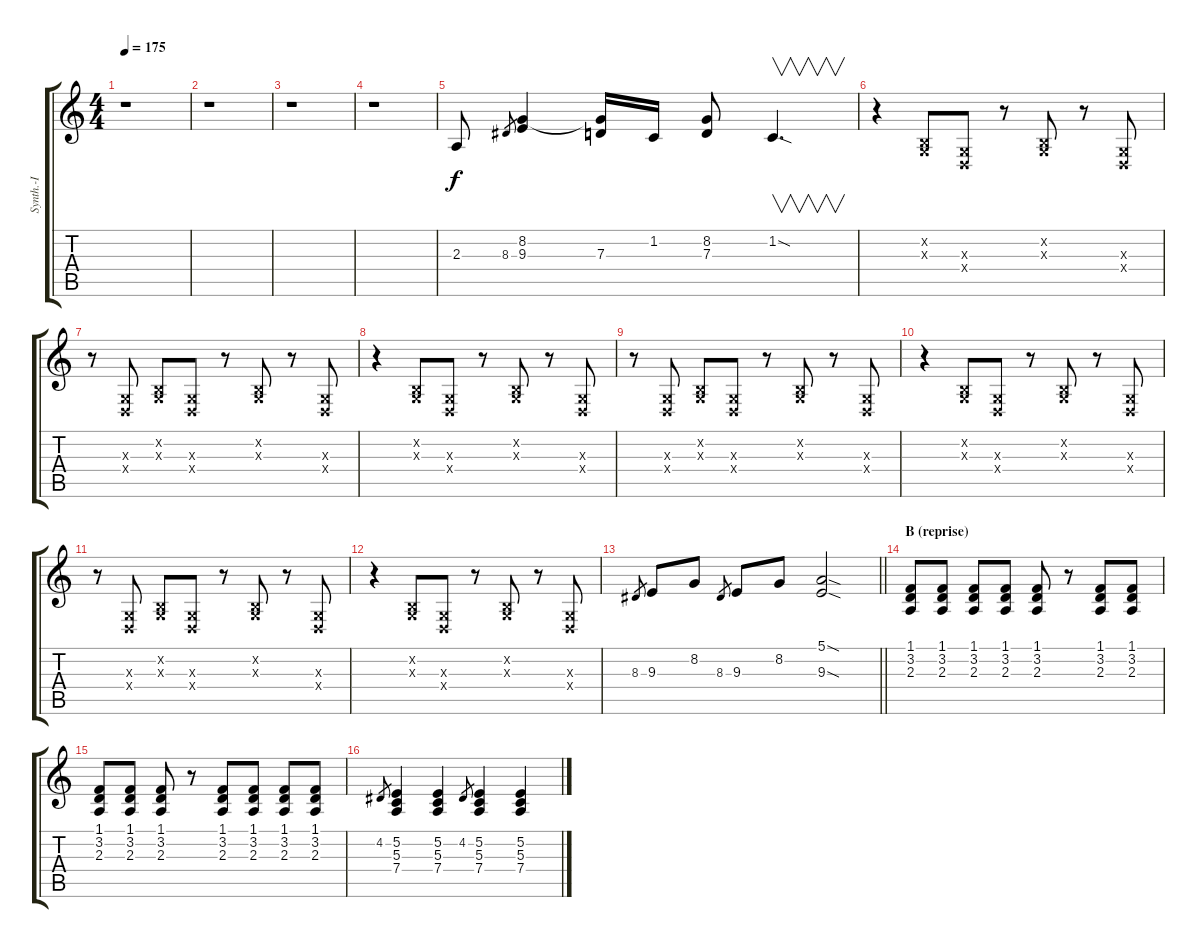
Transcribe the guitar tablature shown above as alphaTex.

\track ("Synth.-I" "Synth.-I") {instrument pad1newage}
\staff {score tabs}
\tuning (E4 B3 G3 D3 A2 E2) {hide}
\ts (4 4)
\tempo 175
\clef g2
\ks c
r.1{dy f} |
r.1 |
r.1 |
r.1 |
2.3.8 8.3.8{gr} (8.2 9.3).4 (8.2{t} 7.3).16 1.2.16 (8.2 7.3).8 1.2{sod}.4{v d} |
r.4 (0.2{x} 0.3{x}).8 (0.3{x} 0.4{x}).8 r.8 (0.2{x} 0.3{x}).8 r.8 (0.3{x} 0.4{x}).8 |
r.8 (0.3{x} 0.4{x}).8 (0.2{x} 0.3{x}).8 (0.3{x} 0.4{x}).8 r.8 (0.2{x} 0.3{x}).8 r.8 (0.3{x} 0.4{x}).8 |
r.4 (0.2{x} 0.3{x}).8 (0.3{x} 0.4{x}).8 r.8 (0.2{x} 0.3{x}).8 r.8 (0.3{x} 0.4{x}).8 |
r.8 (0.3{x} 0.4{x}).8 (0.2{x} 0.3{x}).8 (0.3{x} 0.4{x}).8 r.8 (0.2{x} 0.3{x}).8 r.8 (0.3{x} 0.4{x}).8 |
r.4 (0.2{x} 0.3{x}).8 (0.3{x} 0.4{x}).8 r.8 (0.2{x} 0.3{x}).8 r.8 (0.3{x} 0.4{x}).8 |
r.8 (0.3{x} 0.4{x}).8 (0.2{x} 0.3{x}).8 (0.3{x} 0.4{x}).8 r.8 (0.2{x} 0.3{x}).8 r.8 (0.3{x} 0.4{x}).8 |
r.4 (0.2{x} 0.3{x}).8 (0.3{x} 0.4{x}).8 r.8 (0.2{x} 0.3{x}).8 r.8 (0.3{x} 0.4{x}).8 |
\barLineRight lightlight
8.3.8{gr} 9.3.8 8.2.8 8.3.8{gr} 9.3.8 8.2.8 (5.1{sod} 9.3{sod}).2 |
\section ("" "B (reprise)")
(1.1 3.2 2.3).8 (1.1 3.2 2.3).8 (1.1 3.2 2.3).8 (1.1 3.2 2.3).8 (1.1 3.2 2.3).8 r.8 (1.1 3.2 2.3).8 (1.1 3.2 2.3).8 |
(1.1 3.2 2.3).8 (1.1 3.2 2.3).8 (1.1 3.2 2.3).8 r.8 (1.1 3.2 2.3).8 (1.1 3.2 2.3).8 (1.1 3.2 2.3).8 (1.1 3.2 2.3).8 |
4.2.8{gr} (5.2 5.3 7.4).4 (5.2 5.3 7.4).4 4.2.8{gr} (5.2 5.3 7.4).4 (5.2 5.3 7.4).4
